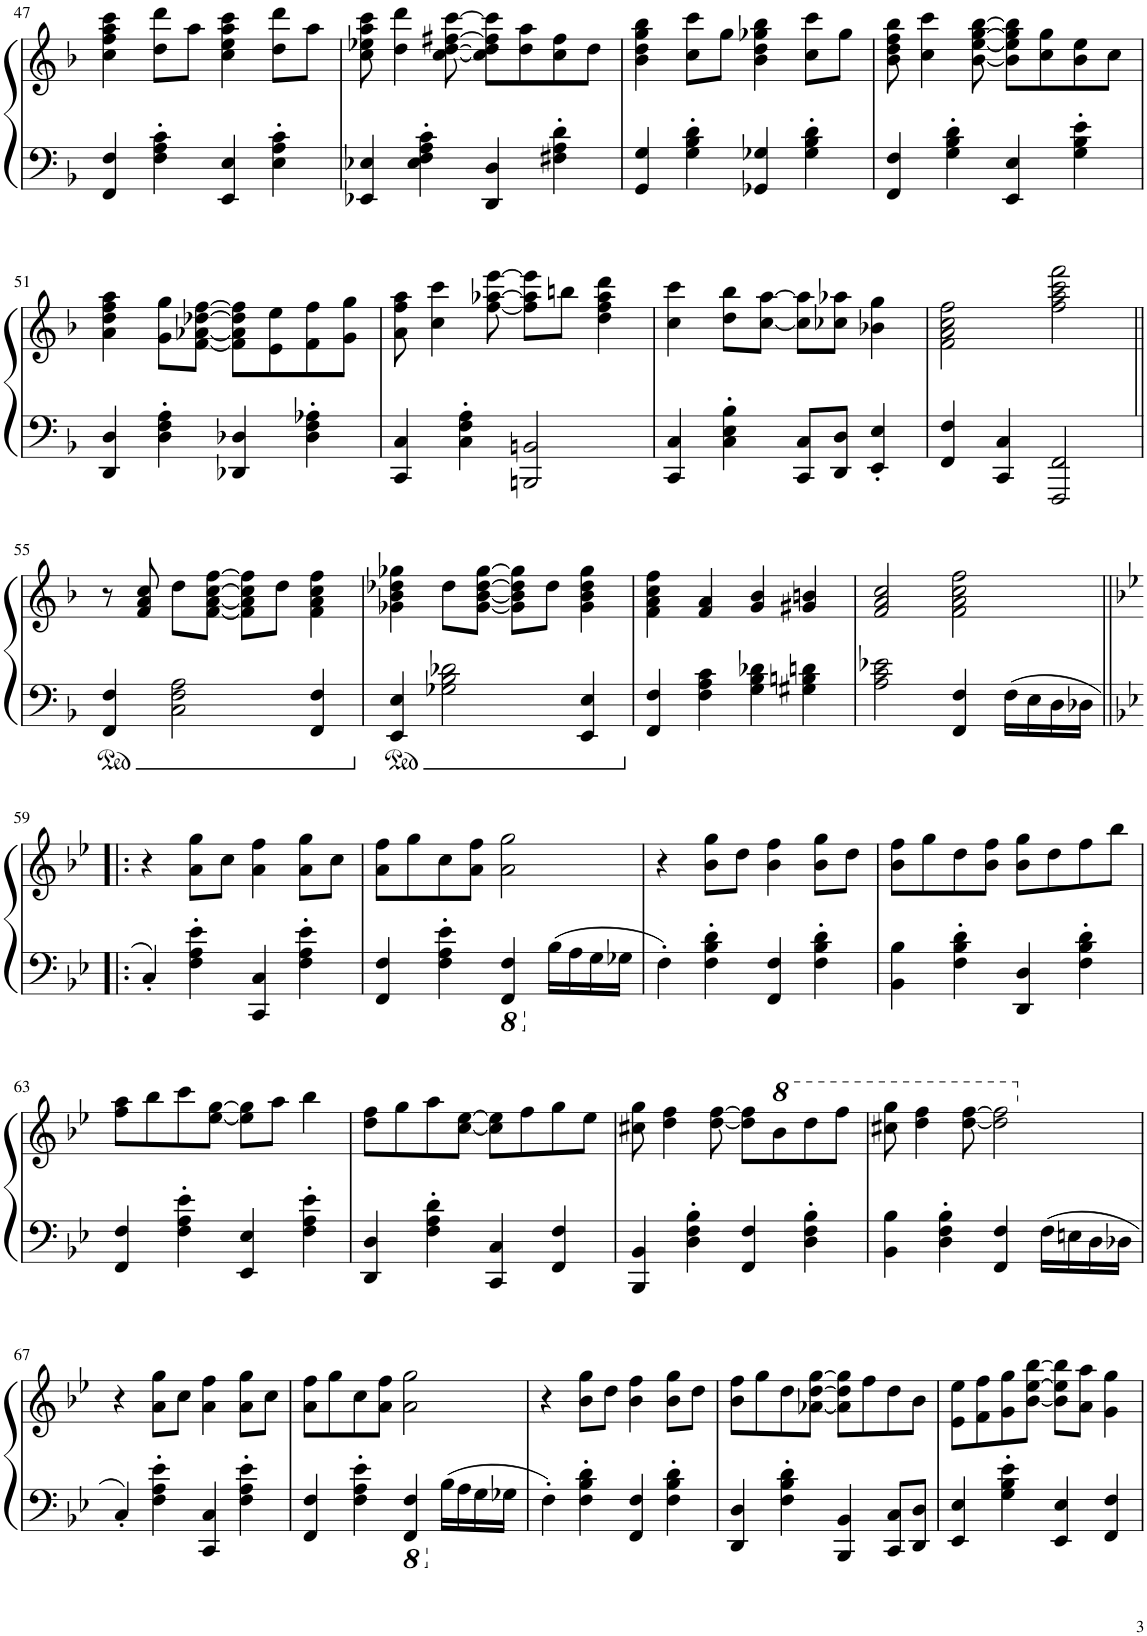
**kern	**kern
*part1	*part1
*staff2	*staff1
*I"Piano	*
*I'Pno.	*
!!LO:PB:g=z
*clefF4	*clefG2
*k[b-]	*k[b-]
*F:	*F:
*M4/4	*M4/4
*met(c)	*met(c)
=47	=47
4FF/ 4F/	4cc\ 4ff\ 4aa\ 4ccc\
4F\' 4A\' 4c\'	8dd\ 8ddd\L
.	8aa\J
4EE/ 4E/	4cc\ 4ee\ 4aa\ 4ccc\
4E\' 4A\' 4c\'	8dd\ 8ddd\L
.	8aa\J
=48	=48
4EE-X/ 4E-X/	8cc\ 8ee-X\ 8aa\ 8ccc\
.	4dd\ 4ddd\
4E-\' 4F\' 4A\' 4c\'	.
.	[8cc\ [8dd\ [8ff#X\ [8ccc\
4DD/ 4D/	8cc\] 8dd\] 8ff#\] 8ccc\]L
.	8dd\ 8aa\
4F#X\' 4A\' 4d\'	8cc\ 8ff#\
.	8dd\J
=49	=49
4GG/ 4G/	4b-\ 4dd\ 4gg\ 4bb-\
4G\' 4B-\' 4d\'	8cc\ 8ccc\L
.	8gg\J
4GG-X/ 4G-X/	4b-\ 4dd\ 4gg-X\ 4bb-\
4G-\' 4B-\' 4d\'	8cc\ 8ccc\L
.	8gg-\J
=50	=50
4FF/ 4F/	8b-\ 8dd\ 8ff\ 8bb-\
.	4cc\ 4ccc\
4G\' 4B-\' 4d\'	.
.	[8b-\ [8ee\ [8gg\ [8bb-\
4EE/ 4E/	8b-\] 8ee\] 8gg\] 8bb-\]L
.	8cc\ 8gg\
4G\' 4B-\' 4e\'	8b-\ 8ee\
.	8cc\J
!!LO:LB:g=z
=51	=51
4DD/ 4D/	4a\ 4dd\ 4ff\ 4aa\
4D\' 4F\' 4A\'	8g\ 8gg\L
.	[8f\ [8a-X\ [8dd-X\ [8ff\J
4DD-X/ 4D-X/	8f\] 8a-\] 8dd-\] 8ff\]L
.	8e\ 8ee\
4D-\' 4F\' 4A-X\'	8f\ 8ff\
.	8g\ 8gg\J
=52	=52
4CC/ 4C/	8a\ 8ff\ 8aa\
.	4cc\ 4ccc\
4C\' 4F\' 4A\'	.
.	[8ff\ [8aa-X\ [8eee\
2BBBn/ 2BBn/	8ff\] 8aa-\] 8eee\]L
.	8bbn\J
.	4dd\ 4ff\ 4aa-\ 4ddd\
=53	=53
4CC/ 4C/	4cc\ 4ccc\
4C\' 4E\' 4B-\'	8dd\ 8bb-\L
.	[8cc\ [8aa\J
8CC/ 8C/L	8cc\] 8aa\]L
8DD/ 8D/J	8cc-X\ 8aa-X\J
4EE/' 4E/'	4b-X\ 4gg\
=54	=54
4FF/ 4F/	2f\ 2a\ 2cc\ 2ff\
4CC/ 4C/	.
2FFF/ 2FF/	2ff\ 2aa\ 2ccc\ 2fff\
!!LO:LB:g=z
=55||	=55||
4FF/ 4F/	8r
.	8f/ 8a/ 8cc/
2C\ 2F\ 2A\	8dd\L
.	[8f\ [8a\ [8cc\ [8ff\J
.	8f\] 8a\] 8cc\] 8ff\]L
.	8dd\J
4FF/ 4F/	4f\ 4a\ 4cc\ 4ff\
=56	=56
4EE/ 4E/	4g-X\ 4b-\ 4dd-X\ 4gg-X\
2G-X\ 2B-\ 2d-X\	8dd-\L
.	[8g-\ [8b-\ [8dd-\ [8gg-\J
.	8g-\] 8b-\] 8dd-\] 8gg-\]L
.	8dd-\J
4EE/ 4E/	4g-\ 4b-\ 4dd-\ 4gg-\
=57	=57
4FF/ 4F/	4f\ 4a\ 4cc\ 4ff\
4F\ 4A\ 4c\	4f/ 4a/
4G\ 4B-\ 4d-X\	4g/ 4b-/
4G#X\ 4Bn\ 4dn\	4g#X/ 4bn/
=58	=58
2A\ 2c\ 2e-X\	2f/ 2a/ 2cc/
4FF/ 4F/	2f\ 2a\ 2cc\ 2ff\
16F\LL	.
16E\	.
16D\	.
16D-X\JJ	.
!!LO:LB:g=z
=59!|:	=59!|:
*k[b-e-]	*k[b-e-]
*B-:	*B-:
4C'/	4r
4F\' 4A\' 4e-\'	8a\ 8gg\L
.	8cc\J
4CC/ 4C/	4a\ 4ff\
4F\' 4A\' 4e-\'	8a\ 8gg\L
.	8cc\J
=60	=60
4FF/ 4F/	8a\ 8ff\L
.	8gg\
4F\' 4A\' 4e-\'	8cc\
.	8a\ 8ff\J
*8ba	*
4FFF/ 4FF/	2a\ 2gg\
*X8ba	*
16B-\LL	.
16A\	.
16G\	.
16G-X\JJ	.
=61	=61
4F'\	4r
4F\' 4B-\' 4d\'	8b-\ 8gg\L
.	8dd\J
4FF/ 4F/	4b-\ 4ff\
4F\' 4B-\' 4d\'	8b-\ 8gg\L
.	8dd\J
=62	=62
4BB-\ 4B-\	8b-\ 8ff\L
.	8gg\
4F\' 4B-\' 4d\'	8dd\
.	8b-\ 8ff\J
4DD/ 4D/	8b-\ 8gg\L
.	8dd\
4F\' 4B-\' 4d\'	8ff\
.	8bb-\J
!!LO:LB:g=z
=63	=63
4FF/ 4F/	8ff\ 8aa\L
.	8bb-\
4F\' 4A\' 4e-\'	8ccc\
.	[8ee-\ [8gg\J
4EE-/ 4E-/	8ee-\] 8gg\]L
.	8aa\J
4F\' 4A\' 4e-\'	4bb-\
=64	=64
4DD/ 4D/	8dd\ 8ff\L
.	8gg\
4F\' 4A\' 4d\'	8aa\
.	[8cc\ [8ee-\J
4CC/ 4C/	8cc\] 8ee-\]L
.	8ff\
4FF/ 4F/	8gg\
.	8ee-\J
=65	=65
4BBB-/ 4BB-/	8cc#X\ 8gg\
.	4dd\ 4ff\
4D\' 4F\' 4B-\'	.
.	[8dd\ [8ff\
4FF/ 4F/	8dd\] 8ff\]L
*	*8va
.	8bb-\
4D\' 4F\' 4B-\'	8ddd\
.	8fff\J
=66	=66
4BB-\ 4B-\	8ccc#X\ 8ggg\
.	4ddd\ 4fff\
4D\' 4F\' 4B-\'	.
.	[8ddd\ [8fff\
4FF/ 4F/	2ddd\] 2fff\]
16F\LL	.
16En\	.
16D\	.
16D-X\JJ	.
!!LO:LB:g=z
=67	=67
*	*X8va
4C'/	4r
4F\' 4A\' 4e-\'	8a\ 8gg\L
.	8cc\J
4CC/ 4C/	4a\ 4ff\
4F\' 4A\' 4e-\'	8a\ 8gg\L
.	8cc\J
=68	=68
4FF/ 4F/	8a\ 8ff\L
.	8gg\
4F\' 4A\' 4e-\'	8cc\
.	8a\ 8ff\J
*8ba	*
4FFF/ 4FF/	2a\ 2gg\
*X8ba	*
16B-\LL	.
16A\	.
16G\	.
16G-X\JJ	.
=69	=69
4F'\	4r
4F\' 4B-\' 4d\'	8b-\ 8gg\L
.	8dd\J
4FF/ 4F/	4b-\ 4ff\
4F\' 4B-\' 4d\'	8b-\ 8gg\L
.	8dd\J
=70	=70
4DD/ 4D/	8b-\ 8ff\L
.	8gg\
4F\' 4B-\' 4d\'	8dd\
.	[8a-X\ [8dd\ [8gg\J
4BBB-/ 4BB-/	8a-\] 8dd\] 8gg\]L
.	8ff\
8CC/ 8C/L	8dd\
8DD/ 8D/J	8b-\J
=71	=71
4EE-/ 4E-/	8e-\ 8ee-\L
.	8f\ 8ff\
4G\' 4B-\' 4e-\'	8g\ 8gg\
.	[8b-\ [8ee-\ [8bb-\J
4EE-/ 4E-/	8b-\] 8ee-\] 8bb-\]L
.	8a\ 8aa\J
4FF/ 4F/	4g\ 4gg\
=	=
*-	*-
